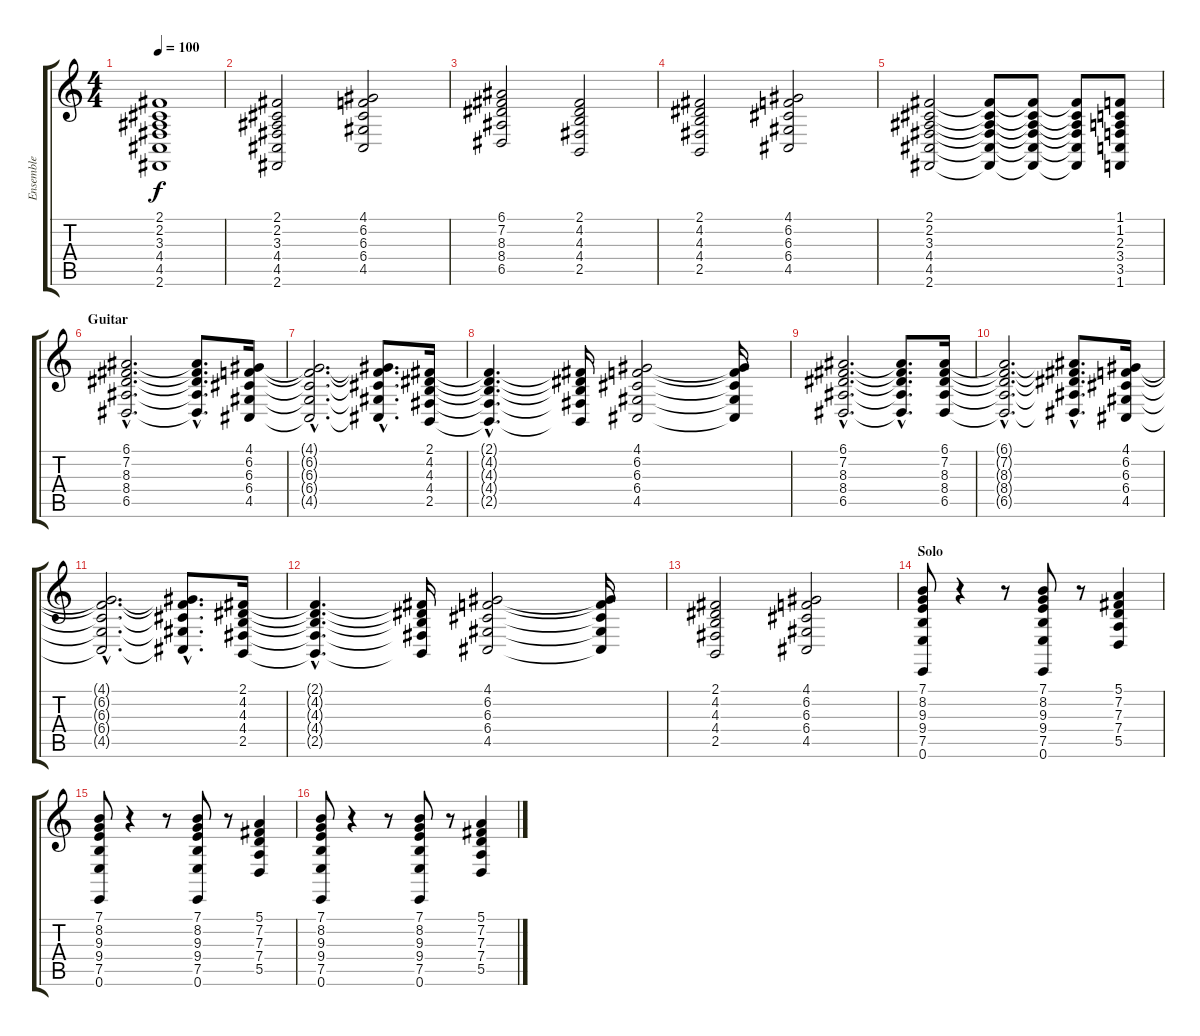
\track ("Ensemble" "Ensemble") {instrument stringensemble1}
\staff {score tabs}
\tuning (E4 B3 G3 D3 A2 E2) {hide}
\ts (4 4)
\tempo 100
\clef g2
\ks c
(2.1 2.2 3.3 4.4 4.5 2.6).1{dy f} |
(2.1 2.2 3.3 4.4 4.5 2.6).2 (4.1 6.2 6.3 6.4 4.5).2 |
(6.1 7.2 8.3 8.4 6.5).2 (2.1 4.2 4.3 4.4 2.5).2 |
(2.1 4.2 4.3 4.4 2.5).2 (4.1 6.2 6.3 6.4 4.5).2 |
(2.1 2.2 3.3 4.4 4.5 2.6).2 (2.1{t} 2.2{t} 3.3{t} 4.4{t} 4.5{t} 2.6{t}).8 (2.1{t} 2.2{t} 3.3{t} 4.4{t} 4.5{t} 2.6{t}).8 (2.1{t} 2.2{t} 3.3{t} 4.4{t} 4.5{t} 2.6{t}).8 (1.1 1.2 2.3 3.4 3.5 1.6).8 |
\section ("" "Guitar ")
(6.1{hac} 7.2{hac} 8.3{hac} 8.4{hac} 6.5{hac}).2{d} (6.1{hac t} 7.2{hac t} 8.3{hac t} 8.4{hac t} 6.5{hac t}).8{d} (4.1 6.2 6.3 6.4 4.5).16 |
(4.1{hac t} 6.2{hac t} 6.3{hac t} 6.4{hac t} 4.5{hac t}).2{d} (4.1{hac t} 6.2{hac t} 6.3{hac t} 6.4{hac t} 4.5{hac t}).8{d} (2.1 4.2 4.3 4.4 2.5).16 |
(2.1{hac t} 4.2{hac t} 4.3{hac t} 4.4{hac t} 2.5{hac t}).4{d} (2.1{t} 4.2{t} 4.3{t} 4.4{t} 2.5{t}).16 (4.1 6.2 6.3 6.4 4.5).2 (4.1{t} 6.2{t} 6.3{t} 6.4{t} 4.5{t}).16 |
(6.1{hac} 7.2{hac} 8.3{hac} 8.4{hac} 6.5{hac}).2{d} (6.1{hac t} 7.2{hac t} 8.3{hac t} 8.4{hac t} 6.5{hac t}).8{d} (6.1 7.2 8.3 8.4 6.5).16 |
(6.1{hac t} 7.2{hac t} 8.3{hac t} 8.4{hac t} 6.5{hac t}).2{d} (6.1{hac t} 7.2{hac t} 8.3{hac t} 8.4{hac t} 6.5{hac t}).8{d} (4.1 6.2 6.3 6.4 4.5).16 |
(4.1{hac t} 6.2{hac t} 6.3{hac t} 6.4{hac t} 4.5{hac t}).2{d} (4.1{hac t} 6.2{hac t} 6.3{hac t} 6.4{hac t} 4.5{hac t}).8{d} (2.1 4.2 4.3 4.4 2.5).16 |
(2.1{hac t} 4.2{hac t} 4.3{hac t} 4.4{hac t} 2.5{hac t}).4{d} (2.1{t} 4.2{t} 4.3{t} 4.4{t} 2.5{t}).16 (4.1 6.2 6.3 6.4 4.5).2 (4.1{t} 6.2{t} 6.3{t} 6.4{t} 4.5{t}).16 |
(2.1 4.2 4.3 4.4 2.5).2 (4.1 6.2 6.3 6.4 4.5).2 |
\section ("" "Solo")
(7.1 8.2 9.3 9.4 7.5 0.6).8 r.4 r.8 (7.1 8.2 9.3 9.4 7.5 0.6).8 r.8 (5.1 7.2 7.3 7.4 5.5).4 |
(7.1 8.2 9.3 9.4 7.5 0.6).8 r.4 r.8 (7.1 8.2 9.3 9.4 7.5 0.6).8 r.8 (5.1 7.2 7.3 7.4 5.5).4 |
(7.1 8.2 9.3 9.4 7.5 0.6).8 r.4 r.8 (7.1 8.2 9.3 9.4 7.5 0.6).8 r.8 (5.1 7.2 7.3 7.4 5.5).4
